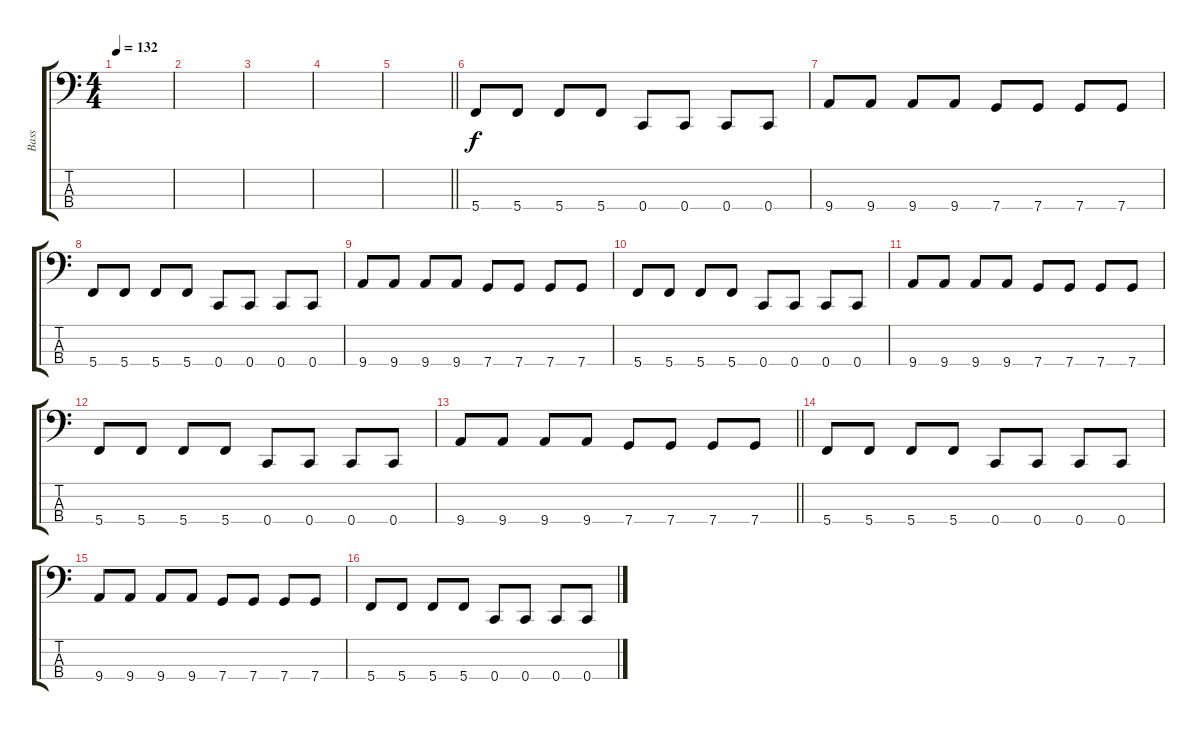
\track ("Bass" "Bass") {instrument electricbasspick}
\staff {score tabs}
\tuning (F2 C2 G1 C1) {hide}
\ts (4 4)
\tempo 132
\clef f4
\ks c
|
|
|
|
\barLineRight lightlight
|
\section ("" "")
5.4.8 5.4.8 5.4.8 5.4.8 0.4.8 0.4.8 0.4.8 0.4.8 |
9.4.8 9.4.8 9.4.8 9.4.8 7.4.8 7.4.8 7.4.8 7.4.8 |
5.4.8 5.4.8 5.4.8 5.4.8 0.4.8 0.4.8 0.4.8 0.4.8 |
9.4.8 9.4.8 9.4.8 9.4.8 7.4.8 7.4.8 7.4.8 7.4.8 |
5.4.8 5.4.8 5.4.8 5.4.8 0.4.8 0.4.8 0.4.8 0.4.8 |
9.4.8 9.4.8 9.4.8 9.4.8 7.4.8 7.4.8 7.4.8 7.4.8 |
5.4.8 5.4.8 5.4.8 5.4.8 0.4.8 0.4.8 0.4.8 0.4.8 |
\barLineRight lightlight
9.4.8 9.4.8 9.4.8 9.4.8 7.4.8 7.4.8 7.4.8 7.4.8 |
\section ("" "")
5.4.8 5.4.8 5.4.8 5.4.8 0.4.8 0.4.8 0.4.8 0.4.8 |
9.4.8 9.4.8 9.4.8 9.4.8 7.4.8 7.4.8 7.4.8 7.4.8 |
5.4.8 5.4.8 5.4.8 5.4.8 0.4.8 0.4.8 0.4.8 0.4.8
